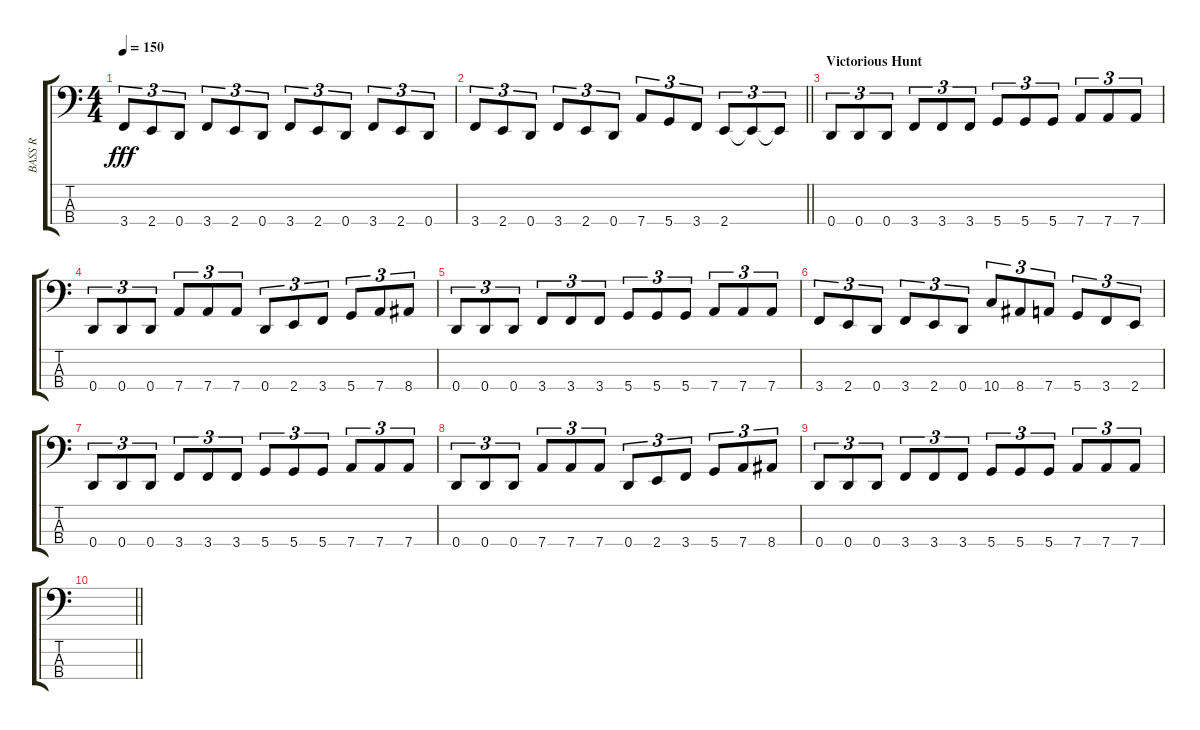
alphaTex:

\track ("BASS R" "BASS R") {instrument slapbass2}
\staff {score tabs}
\tuning (G2 D2 A1 D1) {hide}
\ts (4 4)
\tempo 150
\clef f4
\ks c
3.4.8{tu (3 2) dy fff} 2.4.8{tu (3 2)} 0.4.8{tu (3 2)} 3.4.8{tu (3 2)} 2.4.8{tu (3 2)} 0.4.8{tu (3 2)} 3.4.8{tu (3 2)} 2.4.8{tu (3 2)} 0.4.8{tu (3 2)} 3.4.8{tu (3 2)} 2.4.8{tu (3 2)} 0.4.8{tu (3 2)} |
\barLineRight lightlight
3.4.8{tu (3 2)} 2.4.8{tu (3 2)} 0.4.8{tu (3 2)} 3.4.8{tu (3 2)} 2.4.8{tu (3 2)} 0.4.8{tu (3 2)} 7.4.8{tu (3 2)} 5.4.8{tu (3 2)} 3.4.8{tu (3 2)} 2.4.8{tu (3 2)} 2.4{t}.8{tu (3 2)} 2.4{t}.8{tu (3 2)} |
\section ("" "Victorious Hunt")
0.4.8{tu (3 2)} 0.4.8{tu (3 2)} 0.4.8{tu (3 2)} 3.4.8{tu (3 2)} 3.4.8{tu (3 2)} 3.4.8{tu (3 2)} 5.4.8{tu (3 2)} 5.4.8{tu (3 2)} 5.4.8{tu (3 2)} 7.4.8{tu (3 2)} 7.4.8{tu (3 2)} 7.4.8{tu (3 2)} |
0.4.8{tu (3 2)} 0.4.8{tu (3 2)} 0.4.8{tu (3 2)} 7.4.8{tu (3 2)} 7.4.8{tu (3 2)} 7.4.8{tu (3 2)} 0.4.8{tu (3 2)} 2.4.8{tu (3 2)} 3.4.8{tu (3 2)} 5.4.8{tu (3 2)} 7.4.8{tu (3 2)} 8.4.8{tu (3 2)} |
0.4.8{tu (3 2)} 0.4.8{tu (3 2)} 0.4.8{tu (3 2)} 3.4.8{tu (3 2)} 3.4.8{tu (3 2)} 3.4.8{tu (3 2)} 5.4.8{tu (3 2)} 5.4.8{tu (3 2)} 5.4.8{tu (3 2)} 7.4.8{tu (3 2)} 7.4.8{tu (3 2)} 7.4.8{tu (3 2)} |
3.4.8{tu (3 2)} 2.4.8{tu (3 2)} 0.4.8{tu (3 2)} 3.4.8{tu (3 2)} 2.4.8{tu (3 2)} 0.4.8{tu (3 2)} 10.4.8{tu (3 2)} 8.4.8{tu (3 2)} 7.4.8{tu (3 2)} 5.4.8{tu (3 2)} 3.4.8{tu (3 2)} 2.4.8{tu (3 2)} |
0.4.8{tu (3 2)} 0.4.8{tu (3 2)} 0.4.8{tu (3 2)} 3.4.8{tu (3 2)} 3.4.8{tu (3 2)} 3.4.8{tu (3 2)} 5.4.8{tu (3 2)} 5.4.8{tu (3 2)} 5.4.8{tu (3 2)} 7.4.8{tu (3 2)} 7.4.8{tu (3 2)} 7.4.8{tu (3 2)} |
0.4.8{tu (3 2)} 0.4.8{tu (3 2)} 0.4.8{tu (3 2)} 7.4.8{tu (3 2)} 7.4.8{tu (3 2)} 7.4.8{tu (3 2)} 0.4.8{tu (3 2)} 2.4.8{tu (3 2)} 3.4.8{tu (3 2)} 5.4.8{tu (3 2)} 7.4.8{tu (3 2)} 8.4.8{tu (3 2)} |
0.4.8{tu (3 2)} 0.4.8{tu (3 2)} 0.4.8{tu (3 2)} 3.4.8{tu (3 2)} 3.4.8{tu (3 2)} 3.4.8{tu (3 2)} 5.4.8{tu (3 2)} 5.4.8{tu (3 2)} 5.4.8{tu (3 2)} 7.4.8{tu (3 2)} 7.4.8{tu (3 2)} 7.4.8{tu (3 2)} |
\barLineRight lightlight
